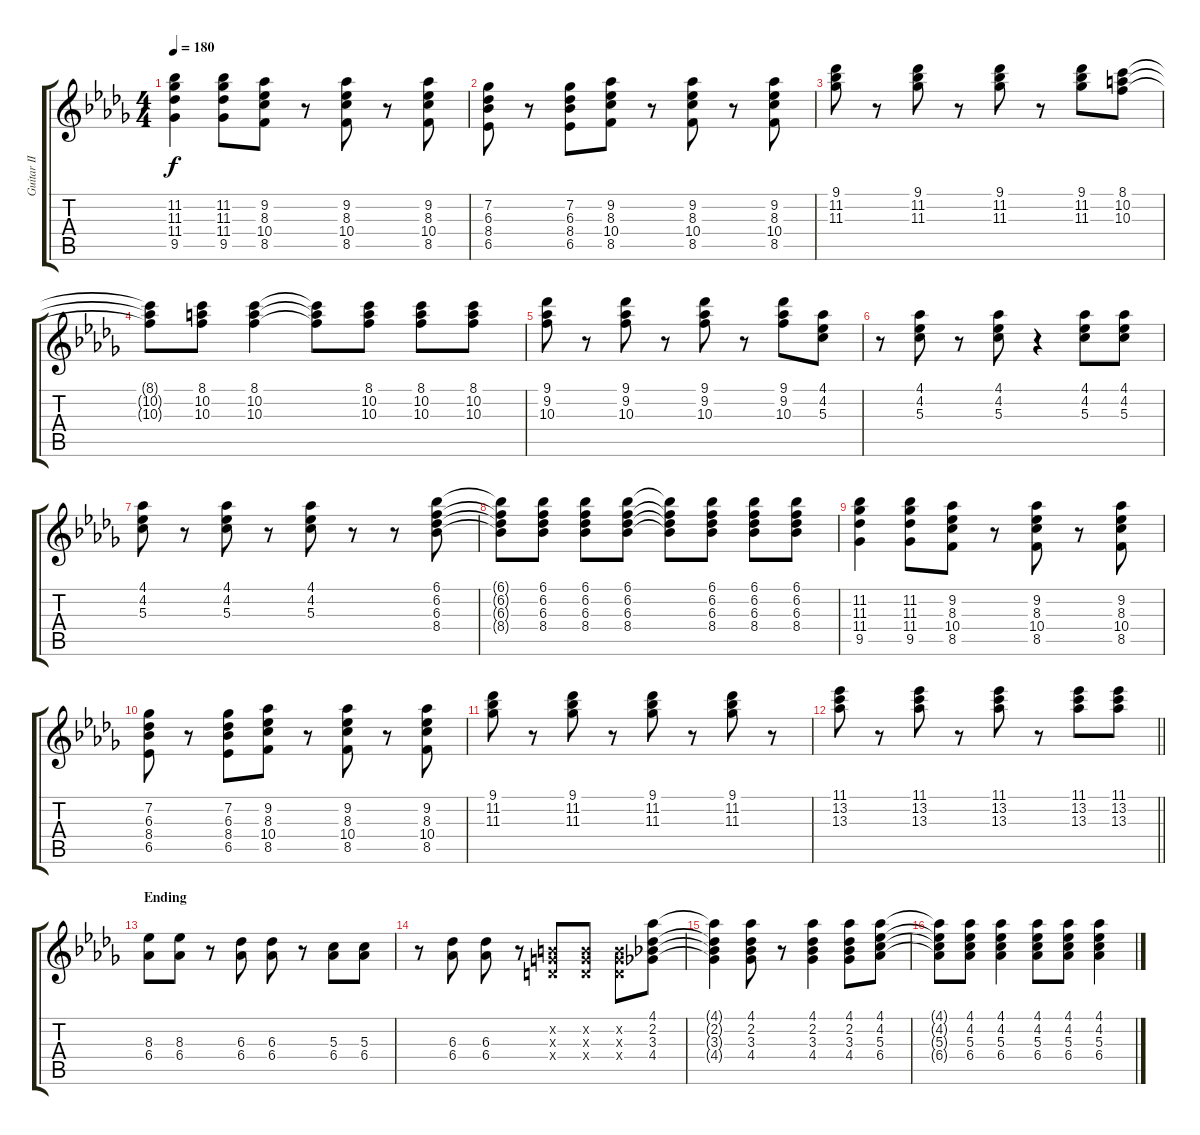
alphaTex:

\track ("Guitar II (Nakano Azusa)" "Guitar II ") {instrument distortionguitar}
\staff {score tabs}
\tuning (E4 B3 G3 D3 A2 E2) {hide}
\ts (4 4)
\tempo 180
\clef g2
\ks db
(11.2 11.3 11.4 9.5).4{dy f} (11.2 11.3 11.4 9.5).8 (9.2 8.3 10.4 8.5).8 r.8 (9.2 8.3 10.4 8.5).8 r.8 (9.2 8.3 10.4 8.5).8 |
(7.2 6.3 8.4 6.5).8 r.8 (7.2 6.3 8.4 6.5).8 (9.2 8.3 10.4 8.5).8 r.8 (9.2 8.3 10.4 8.5).8 r.8 (9.2 8.3 10.4 8.5).8 |
(9.1 11.2 11.3).8 r.8 (9.1 11.2 11.3).8 r.8 (9.1 11.2 11.3).8 r.8 (9.1 11.2 11.3).8 (8.1 10.2 10.3).8 |
(8.1{t} 10.2{t} 10.3{t}).8 (8.1 10.2 10.3).8 (8.1 10.2 10.3).4 (8.1{t} 10.2{t} 10.3{t}).8 (8.1 10.2 10.3).8 (8.1 10.2 10.3).8 (8.1 10.2 10.3).8 |
(9.1 9.2 10.3).8 r.8 (9.1 9.2 10.3).8 r.8 (9.1 9.2 10.3).8 r.8 (9.1 9.2 10.3).8 (4.1 4.2 5.3).8 |
r.8 (4.1 4.2 5.3).8 r.8 (4.1 4.2 5.3).8 r.4 (4.1 4.2 5.3).8 (4.1 4.2 5.3).8 |
(4.1 4.2 5.3).8 r.8 (4.1 4.2 5.3).8 r.8 (4.1 4.2 5.3).8 r.8 r.8 (6.1 6.2 6.3 8.4).8 |
(6.1{t} 6.2{t} 6.3{t} 8.4{t}).8 (6.1 6.2 6.3 8.4).8 (6.1 6.2 6.3 8.4).8 (6.1 6.2 6.3 8.4).8 (6.1{t} 6.2{t} 6.3{t} 8.4{t}).8 (6.1 6.2 6.3 8.4).8 (6.1 6.2 6.3 8.4).8 (6.1 6.2 6.3 8.4).8 |
(11.2 11.3 11.4 9.5).4 (11.2 11.3 11.4 9.5).8 (9.2 8.3 10.4 8.5).8 r.8 (9.2 8.3 10.4 8.5).8 r.8 (9.2 8.3 10.4 8.5).8 |
(7.2 6.3 8.4 6.5).8 r.8 (7.2 6.3 8.4 6.5).8 (9.2 8.3 10.4 8.5).8 r.8 (9.2 8.3 10.4 8.5).8 r.8 (9.2 8.3 10.4 8.5).8 |
(9.1 11.2 11.3).8 r.8 (9.1 11.2 11.3).8 r.8 (9.1 11.2 11.3).8 r.8 (9.1 11.2 11.3).8 r.8 |
\barLineRight lightlight
(11.1 13.2 13.3).8 r.8 (11.1 13.2 13.3).8 r.8 (11.1 13.2 13.3).8 r.8 (11.1 13.2 13.3).8 (11.1 13.2 13.3).8 |
\section ("" "Ending")
(8.3 6.4).8 (8.3 6.4).8 r.8 (6.3 6.4).8 (6.3 6.4).8 r.8 (5.3 6.4).8 (5.3 6.4).8 |
r.8 (6.3 6.4).8 (6.3 6.4).8 r.8 (0.2{x} 0.3{x} 0.4{x}).8 (0.2{x} 0.3{x} 0.4{x}).8 (0.2{x} 0.3{x} 0.4{x}).8 (4.1 2.2 3.3 4.4).8 |
(4.1{t} 2.2{t} 3.3{t} 4.4{t}).4 (4.1 2.2 3.3 4.4).8 r.8 (4.1 2.2 3.3 4.4).4 (4.1 2.2 3.3 4.4).8 (4.1 4.2 5.3 6.4).8 |
(4.1{t} 4.2{t} 5.3{t} 6.4{t}).8 (4.1 4.2 5.3 6.4).8 (4.1 4.2 5.3 6.4).4 (4.1 4.2 5.3 6.4).8 (4.1 4.2 5.3 6.4).8 (4.1 4.2 5.3 6.4).4
